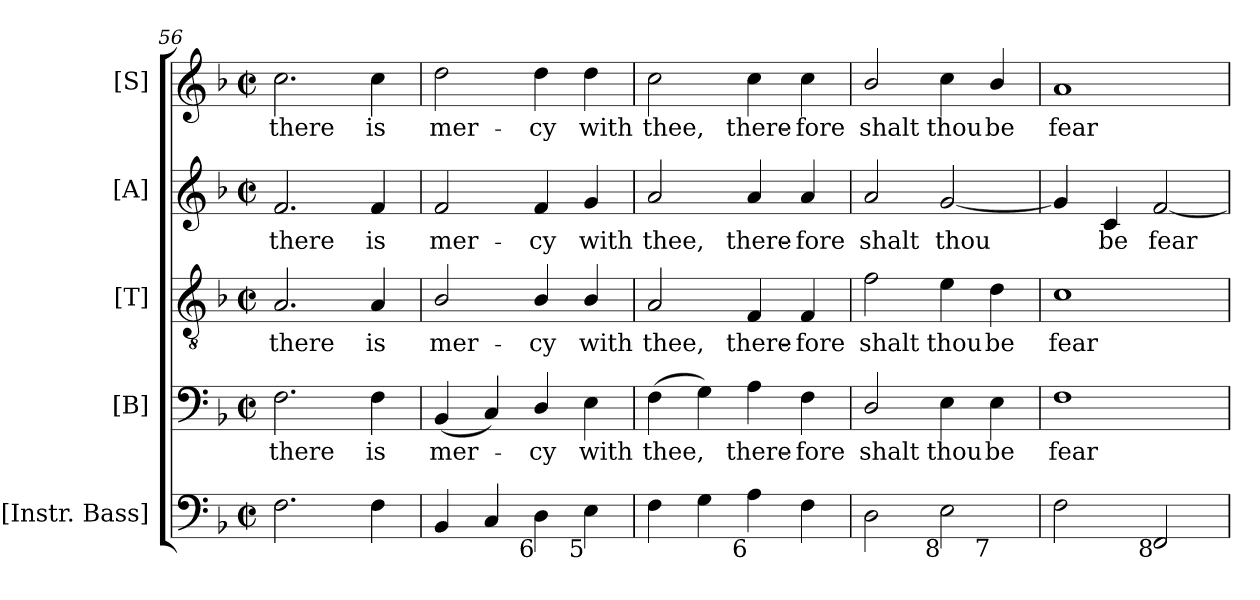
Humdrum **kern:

**kern	**kern	**text	**kern	**text	**kern	**text	**kern	**text
*part5	*part4	*part4	*part3	*part3	*part2	*part2	*part1	*part1
*staff5	*staff4	*staff4	*staff3	*staff3	*staff2	*staff2	*staff1	*staff1
*I"[Instr. Bass]	*I"[B]	*	*I"[T]	*	*I"[A]	*	*I"[S]	*
*I'[Instr. Bass]	*I'[B]	*	*I'[T]	*	*I'[A]	*	*I'[S]	*
*clefF4	*clefF4	*	*clefGv2	*	*clefG2	*	*clefG2	*
*	*	*	*ITrd7c12	*	*	*	*	*
*k[b-]	*k[b-]	*	*k[b-]	*	*k[b-]	*	*k[b-]	*
*d:	*d:	*	*d:	*	*d:	*	*d:	*
*M2/2	*M2/2	*	*M2/2	*	*M2/2	*	*M2/2	*
*met(c|)	*met(c|)	*	*met(c|)	*	*met(c|)	*	*met(c|)	*
=56	=56	=56	=56	=56	=56	=56	=56	=56
!	!	!LO:LY:b:color=#000000	!	!	!	!	!	!
!	!	!	!	!LO:LY:b:color=#000000	!	!	!	!
!	!	!	!	!	!	!LO:LY:b:color=#000000	!	!
!	!	!	!	!	!	!	!	!LO:LY:b:color=#000000
2.Fi\	2.Fi\	there	2.AAi/	there	2.fi/	there	2.cci\	there
!	!	!LO:LY:b:color=#000000	!	!	!	!	!	!
!	!	!	!	!LO:LY:b:color=#000000	!	!	!	!
!	!	!	!	!	!	!LO:LY:b:color=#000000	!	!
!	!	!	!	!	!	!	!	!LO:LY:b:color=#000000
4Fi\	4Fi\	is	4AAi/	is	4fi/	is	4cci\	is
=57	=57	=57	=57	=57	=57	=57	=57	=57
!	!	!LO:LY:b:color=#000000	!	!	!	!	!	!
!	!	!	!	!LO:LY:b:color=#000000	!	!	!	!
!	!	!	!	!	!	!LO:LY:b:color=#000000	!	!
!	!	!	!	!	!	!	!	!LO:LY:b:color=#000000
4BB-i/	(4BB-i/	mer-	2BB-i/	mer-	2fi/	mer-	2ddi\	mer-
4Ci/	4Ci/)	.	.	.	.	.	.	.
!	!	!LO:LY:b:color=#000000	!	!	!	!	!	!
!	!	!	!	!LO:LY:b:color=#000000	!	!	!	!
!	!	!	!	!	!	!LO:LY:b:color=#000000	!	!
!LO:TX:b:rj:t=6	!	!	!	!	!	!	!	!
!	!	!	!	!	!	!	!	!LO:LY:b:color=#000000
4Di\	4Di/	-cy	4BB-i/	-cy	4fi/	-cy	4ddi\	-cy
!	!	!LO:LY:b:color=#000000	!	!	!	!	!	!
!	!	!	!	!LO:LY:b:color=#000000	!	!	!	!
!	!	!	!	!	!	!LO:LY:b:color=#000000	!	!
!LO:TX:b:rj:t=5	!	!	!	!	!	!	!	!
!	!	!	!	!	!	!	!	!LO:LY:b:color=#000000
4Ei\	4Ei\	with	4BB-i/	with	4gi/	with	4ddi\	with
=58	=58	=58	=58	=58	=58	=58	=58	=58
!	!	!LO:LY:b:color=#000000	!	!	!	!	!	!
!	!	!	!	!LO:LY:b:color=#000000	!	!	!	!
!	!	!	!	!	!	!LO:LY:b:color=#000000	!	!
!	!	!	!	!	!	!	!	!LO:LY:b:color=#000000
4Fi\	(4Fi\	thee,	2AAi/	thee,	2ai/	thee,	2cci\	thee,
4Gi\	4Gi\)	.	.	.	.	.	.	.
!	!	!LO:LY:b:color=#000000	!	!	!	!	!	!
!	!	!	!	!LO:LY:b:color=#000000	!	!	!	!
!	!	!	!	!	!	!LO:LY:b:color=#000000	!	!
!LO:TX:b:rj:t=6	!	!	!	!	!	!	!	!
!	!	!	!	!	!	!	!	!LO:LY:b:color=#000000
4Ai\	4Ai\	there-	4FFi/	there-	4ai/	there-	4cci\	there-
!	!	!LO:LY:b:color=#000000	!	!	!	!	!	!
!	!	!	!	!LO:LY:b:color=#000000	!	!	!	!
!	!	!	!	!	!	!LO:LY:b:color=#000000	!	!
!	!	!	!	!	!	!	!	!LO:LY:b:color=#000000
4Fi\	4Fi\	-fore	4FFi/	-fore	4ai/	-fore	4cci\	-fore
=59	=59	=59	=59	=59	=59	=59	=59	=59
!	!	!LO:LY:b:color=#000000	!	!	!	!	!	!
!	!	!	!	!LO:LY:b:color=#000000	!	!	!	!
!	!	!	!	!	!	!LO:LY:b:color=#000000	!	!
!LO:TX:b:rj:t=5	!	!	!	!	!	!	!	!
!	!	!	!	!	!	!	!	!LO:LY:b:color=#000000
*^	*	*	*	*	*	*	*	*
2Di\	2.ryy	2Di/	shalt	2Fi\	shalt	2ai/	shalt	2b-i/	shalt
!	!	!	!LO:LY:b:color=#000000	!	!	!	!	!	!
!	!	!	!	!	!LO:LY:b:color=#000000	!	!	!	!
!	!	!	!	!	!	!	!LO:LY:b:color=#000000	!	!
!LO:TX:b:rj:t=8	!	!	!	!	!	!	!	!	!
!	!	!	!	!	!	!	!	!	!LO:LY:b:color=#000000
2Ei\	.	4Ei\	thou	4Ei\	thou	[2gi/	thou	4cci\	thou
!	!	!	!LO:LY:b:color=#000000	!	!	!	!	!	!
!	!	!	!	!	!LO:LY:b:color=#000000	!	!	!	!
!	!LO:TX:b:rj:t=7	!	!	!	!	!	!	!	!
!	!	!	!	!	!	!	!	!	!LO:LY:b:color=#000000
.	4ryy	4Ei\	be	4Di\	be	.	.	4b-i/	be
*v	*v	*	*	*	*	*	*	*	*
=60	=60	=60	=60	=60	=60	=60	=60	=60
*^	*	*	*	*	*	*	*	*
!	!	!	!LO:LY:b:color=#000000	!	!	!	!	!	!
*v	*v	*	*	*	*	*	*	*	*
*^	*	*	*	*	*	*	*	*
!	!	!	!	!	!LO:LY:b:color=#000000	!	!	!	!
*v	*v	*	*	*	*	*	*	*	*
*^	*	*	*	*	*	*	*	*
!LO:TX:b:rj:t=9	!	!	!	!	!	!	!	!	!
!	!	!	!	!	!	!	!	!	!LO:LY:b:color=#000000
*v	*v	*	*	*	*	*	*	*	*
2Fi\	1Fi	fear-	1Ci	fear-	4gi/]	.	1ai	fear-
!	!	!	!	!	!	!LO:LY:b:color=#000000	!	!
.	.	.	.	.	4ci/	be	.	.
!LO:TX:b:rj:t=8	!	!	!	!	!	!	!	!
!	!	!	!	!	!	!LO:LY:b:color=#000000	!	!
2FFi/	.	.	.	.	[2fi/	fear-	.	.
=	=	=	=	=	=	=	=	=
*-	*-	*-	*-	*-	*-	*-	*-	*-
